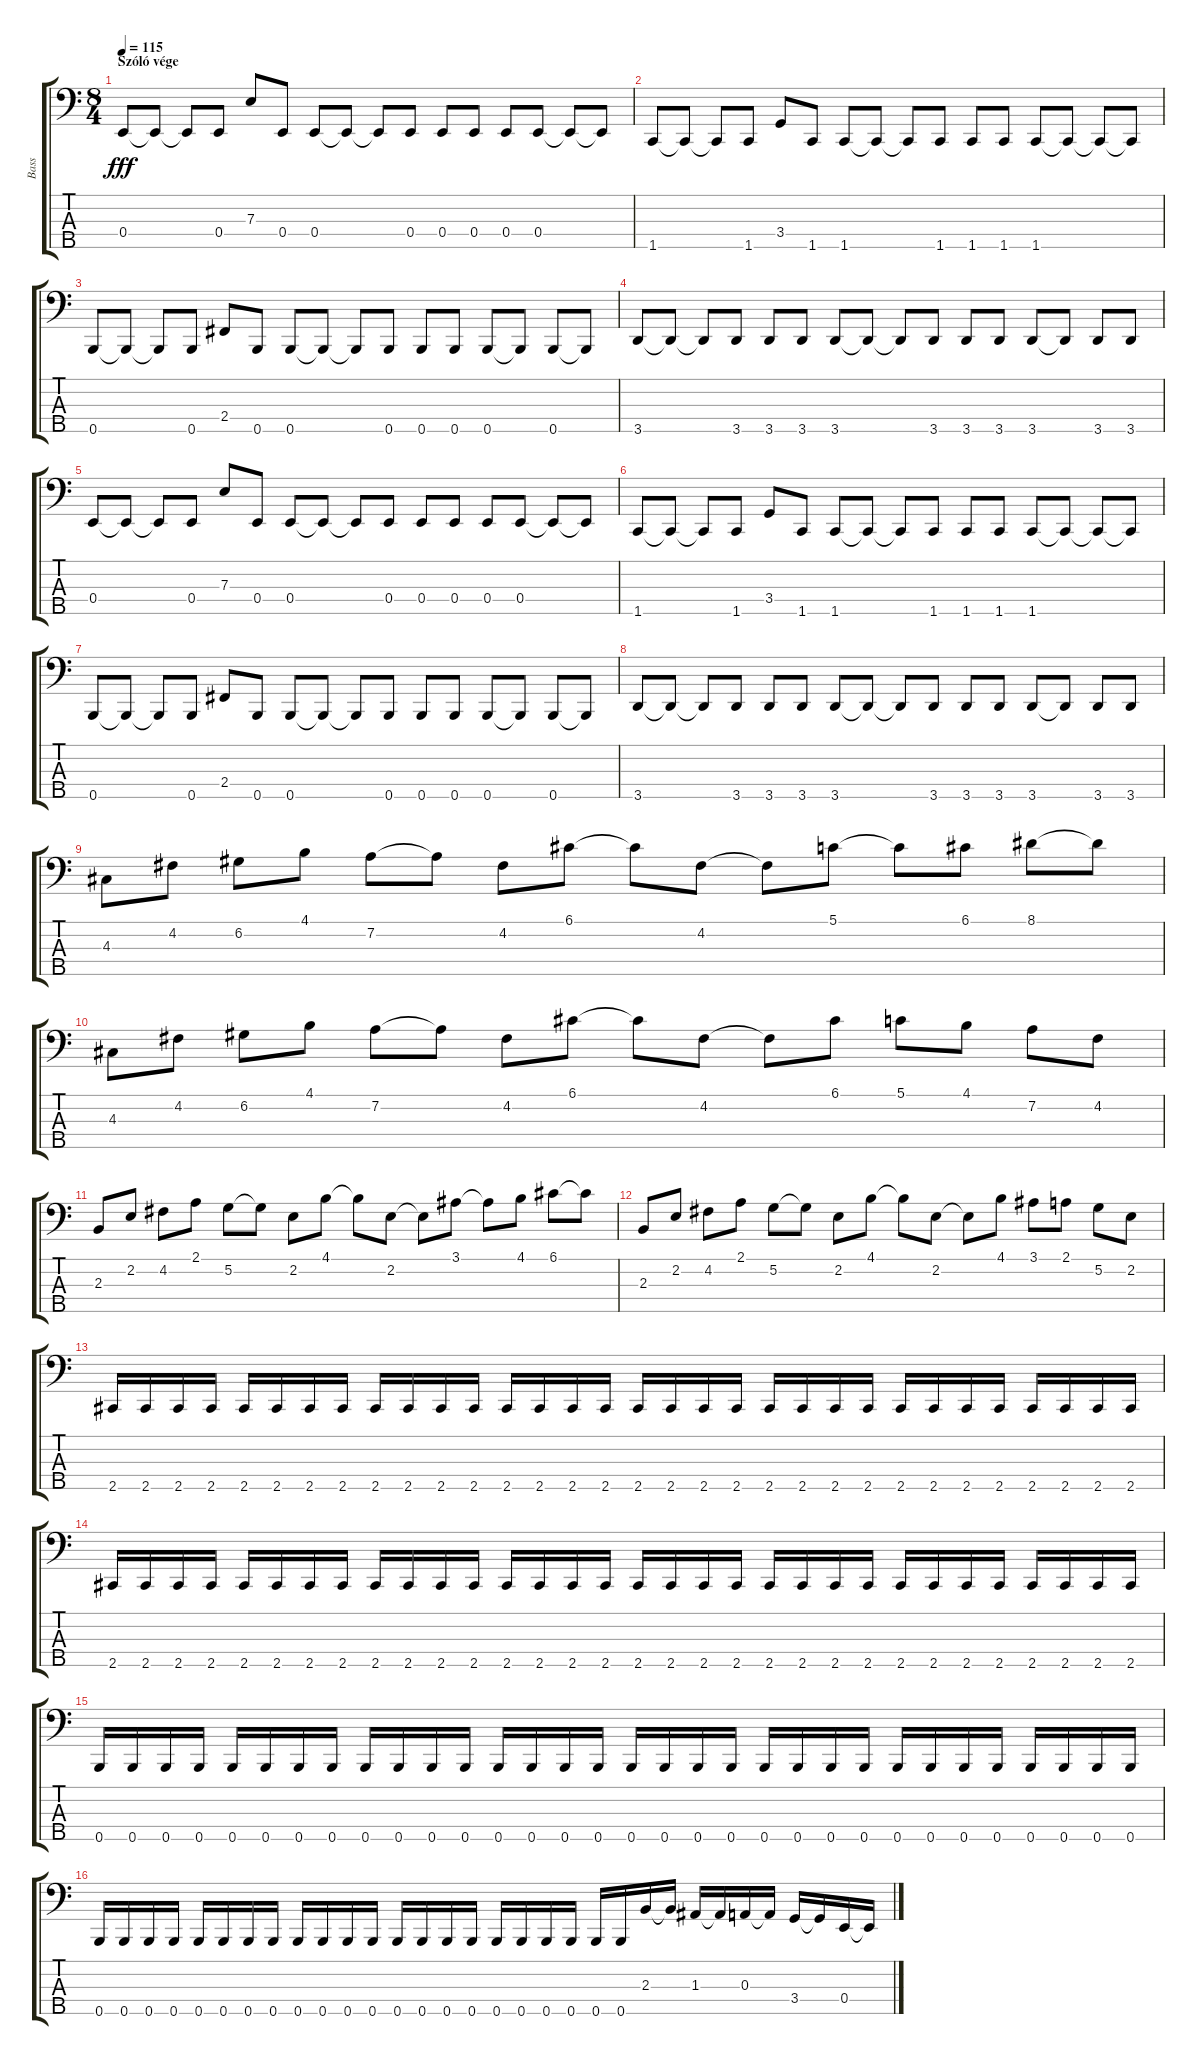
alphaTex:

\track ("Bass" "Bass") {instrument electricbassfinger}
\staff {score tabs}
\tuning (G2 D2 A1 E1 B0) {hide}
\ts (8 4)
\section ("" "Szóló vége")
\tempo 115
\clef f4
\ks c
0.4.8{dy fff} 0.4{t}.8 0.4{t}.8 0.4.8 7.3.8 0.4.8 0.4.8 0.4{t}.8 0.4{t}.8 0.4.8 0.4.8 0.4.8 0.4.8 0.4.8 0.4{t}.8 0.4{t}.8 |
1.5.8 1.5{t}.8 1.5{t}.8 1.5.8 3.4.8 1.5.8 1.5.8 1.5{t}.8 1.5{t}.8 1.5.8 1.5.8 1.5.8 1.5.8 1.5{t}.8 1.5{t}.8 1.5{t}.8 |
0.5.8 0.5{t}.8 0.5{t}.8 0.5.8 2.4.8 0.5.8 0.5.8 0.5{t}.8 0.5{t}.8 0.5.8 0.5.8 0.5.8 0.5.8 0.5{t}.8 0.5.8 0.5{t}.8 |
3.5.8 3.5{t}.8 3.5{t}.8 3.5.8 3.5.8 3.5.8 3.5.8 3.5{t}.8 3.5{t}.8 3.5.8 3.5.8 3.5.8 3.5.8 3.5{t}.8 3.5.8 3.5.8 |
0.4.8 0.4{t}.8 0.4{t}.8 0.4.8 7.3.8 0.4.8 0.4.8 0.4{t}.8 0.4{t}.8 0.4.8 0.4.8 0.4.8 0.4.8 0.4.8 0.4{t}.8 0.4{t}.8 |
1.5.8 1.5{t}.8 1.5{t}.8 1.5.8 3.4.8 1.5.8 1.5.8 1.5{t}.8 1.5{t}.8 1.5.8 1.5.8 1.5.8 1.5.8 1.5{t}.8 1.5{t}.8 1.5{t}.8 |
0.5.8 0.5{t}.8 0.5{t}.8 0.5.8 2.4.8 0.5.8 0.5.8 0.5{t}.8 0.5{t}.8 0.5.8 0.5.8 0.5.8 0.5.8 0.5{t}.8 0.5.8 0.5{t}.8 |
3.5.8 3.5{t}.8 3.5{t}.8 3.5.8 3.5.8 3.5.8 3.5.8 3.5{t}.8 3.5{t}.8 3.5.8 3.5.8 3.5.8 3.5.8 3.5{t}.8 3.5.8 3.5.8 |
4.3.8 4.2.8 6.2.8 4.1.8 7.2.8 7.2{t}.8 4.2.8 6.1.8 6.1{t}.8 4.2.8 4.2{t}.8 5.1.8 5.1{t}.8 6.1.8 8.1.8 8.1{t}.8 |
4.3.8 4.2.8 6.2.8 4.1.8 7.2.8 7.2{t}.8 4.2.8 6.1.8 6.1{t}.8 4.2.8 4.2{t}.8 6.1.8 5.1.8 4.1.8 7.2.8 4.2.8 |
2.3.8 2.2.8 4.2.8 2.1.8 5.2.8 5.2{t}.8 2.2.8 4.1.8 4.1{t}.8 2.2.8 2.2{t}.8 3.1.8 3.1{t}.8 4.1.8 6.1.8 6.1{t}.8 |
2.3.8 2.2.8 4.2.8 2.1.8 5.2.8 5.2{t}.8 2.2.8 4.1.8 4.1{t}.8 2.2.8 2.2{t}.8 4.1.8 3.1.8 2.1.8 5.2.8 2.2.8 |
2.5.16 2.5.16 2.5.16 2.5.16 2.5.16 2.5.16 2.5.16 2.5.16 2.5.16 2.5.16 2.5.16 2.5.16 2.5.16 2.5.16 2.5.16 2.5.16 2.5.16 2.5.16 2.5.16 2.5.16 2.5.16 2.5.16 2.5.16 2.5.16 2.5.16 2.5.16 2.5.16 2.5.16 2.5.16 2.5.16 2.5.16 2.5.16 |
2.5.16 2.5.16 2.5.16 2.5.16 2.5.16 2.5.16 2.5.16 2.5.16 2.5.16 2.5.16 2.5.16 2.5.16 2.5.16 2.5.16 2.5.16 2.5.16 2.5.16 2.5.16 2.5.16 2.5.16 2.5.16 2.5.16 2.5.16 2.5.16 2.5.16 2.5.16 2.5.16 2.5.16 2.5.16 2.5.16 2.5.16 2.5.16 |
0.5.16 0.5.16 0.5.16 0.5.16 0.5.16 0.5.16 0.5.16 0.5.16 0.5.16 0.5.16 0.5.16 0.5.16 0.5.16 0.5.16 0.5.16 0.5.16 0.5.16 0.5.16 0.5.16 0.5.16 0.5.16 0.5.16 0.5.16 0.5.16 0.5.16 0.5.16 0.5.16 0.5.16 0.5.16 0.5.16 0.5.16 0.5.16 |
0.5.16 0.5.16 0.5.16 0.5.16 0.5.16 0.5.16 0.5.16 0.5.16 0.5.16 0.5.16 0.5.16 0.5.16 0.5.16 0.5.16 0.5.16 0.5.16 0.5.16 0.5.16 0.5.16 0.5.16 0.5.16 0.5.16 2.3.16 2.3{t}.16 1.3.16 1.3{t}.16 0.3.16 0.3{t}.16 3.4.16 3.4{t}.16 0.4.16 0.4{t}.16
